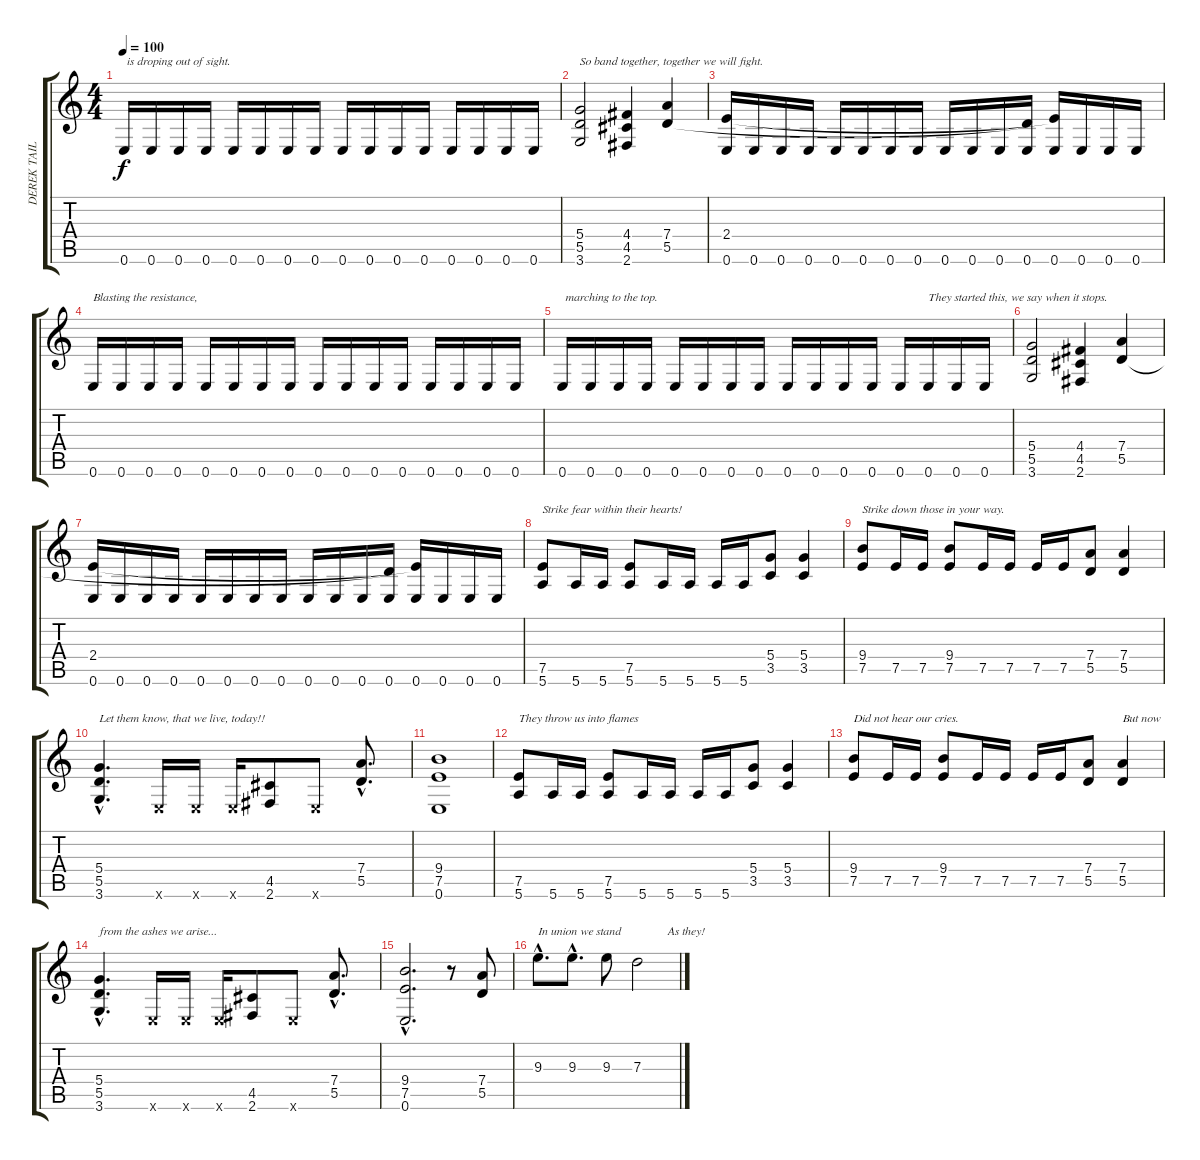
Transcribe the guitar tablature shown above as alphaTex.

\track ("DEREK TAILER - rhythm guitar" "DEREK TAIL") {instrument distortionguitar}
\staff {score tabs}
\tuning (E4 B3 G3 D3 A2 E2) {hide}
\ts (4 4)
\tempo 100
\clef g2
\ks c
0.6.16{txt " is droping out of sight." dy f} 0.6.16 0.6.16 0.6.16 0.6.16 0.6.16 0.6.16 0.6.16 0.6.16 0.6.16 0.6.16 0.6.16 0.6.16 0.6.16 0.6.16 0.6.16 |
(5.4 5.5 3.6).2{txt "So band together, together we will fight."} (4.4 4.5 2.6).4 (7.4 5.5).4 |
(2.4 0.6).16 0.6.16 0.6.16 0.6.16 0.6.16 0.6.16 0.6.16 0.6.16 0.6.16 0.6.16 0.6.16 (5.5{t} 0.6).16 (2.4{t} 0.6).16 0.6.16 0.6.16 0.6.16 |
0.6.16{txt "Blasting the resistance,"} 0.6.16 0.6.16 0.6.16 0.6.16 0.6.16 0.6.16 0.6.16 0.6.16 0.6.16 0.6.16 0.6.16 0.6.16 0.6.16 0.6.16 0.6.16 |
0.6.16{txt " marching to the top."} 0.6.16 0.6.16 0.6.16 0.6.16 0.6.16 0.6.16 0.6.16 0.6.16 0.6.16 0.6.16 0.6.16 0.6.16 0.6.16{txt "They started this, we say when it stops."} 0.6.16 0.6.16 |
(5.4 5.5 3.6).2 (4.4 4.5 2.6).4 (7.4 5.5).4 |
(2.4 0.6).16 0.6.16 0.6.16 0.6.16 0.6.16 0.6.16 0.6.16 0.6.16 0.6.16 0.6.16 0.6.16 (5.5{t} 0.6).16 (2.4{t} 0.6).16 0.6.16 0.6.16 0.6.16 |
(7.5 5.6).8{txt "Strike fear within their hearts!"} 5.6.16 5.6.16 (7.5 5.6).8 5.6.16 5.6.16 5.6.16 5.6.16 (5.4 3.5).8 (5.4 3.5).4 |
(9.4 7.5).8{txt "Strike down those in your way."} 7.5.16 7.5.16 (9.4 7.5).8 7.5.16 7.5.16 7.5.16 7.5.16 (7.4 5.5).8 (7.4 5.5).4 |
(5.4{hac} 5.5{hac} 3.6{hac}).4{d txt "Let them know, that we live, today!!"} 0.6{x}.16 0.6{x}.16 0.6{x}.16 (4.5 2.6).8 0.6{x}.8 (7.4{hac} 5.5{hac}).8{d} |
(9.4 7.5 0.6).1 |
(7.5 5.6).8{txt "They throw us into flames"} 5.6.16 5.6.16 (7.5 5.6).8 5.6.16 5.6.16 5.6.16 5.6.16 (5.4 3.5).8 (5.4 3.5).4 |
(9.4 7.5).8{txt "Did not hear our cries."} 7.5.16 7.5.16 (9.4 7.5).8 7.5.16 7.5.16 7.5.16 7.5.16 (7.4 5.5).8 (7.4 5.5).4{txt "But now "} |
(5.4{hac} 5.5{hac} 3.6{hac}).4{d txt "from the ashes we arise..."} 0.6{x}.16 0.6{x}.16 0.6{x}.16 (4.5 2.6).8 0.6{x}.8 (7.4{hac} 5.5{hac}).8{d} |
(9.4{hac} 7.5{hac} 0.6{hac}).2{d} r.8 (7.4 5.5).8 |
9.3{hac}.8{d txt "In union we stand"} 9.3{hac}.8{d} 9.3.8 7.3.2{txt "          As they! "}
